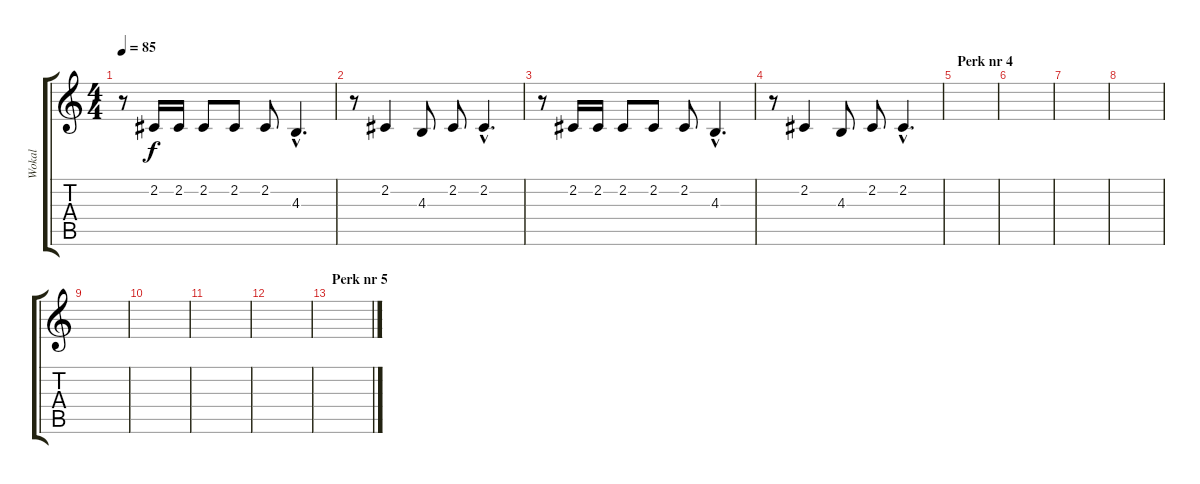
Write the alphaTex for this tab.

\track ("Wokal" "Wokal") {instrument voiceoohs}
\staff {score tabs}
\tuning (E4 B3 G3 D3 A2 E2) {hide}
\ts (4 4)
\tempo 85
\clef g2
\ks c
r.8{dy f} 2.2.16 2.2.16 2.2.8 2.2.8 2.2.8 4.3{hac}.4{d} |
r.8 2.2.4 4.3.8 2.2.8 2.2{hac}.4{d} |
r.8 2.2.16 2.2.16 2.2.8 2.2.8 2.2.8 4.3{hac}.4{d} |
r.8 2.2.4 4.3.8 2.2.8 2.2{hac}.4{d} |
\section ("" "Perk nr 4")
|
|
|
|
|
|
|
|
\section ("" "Perk nr 5")
